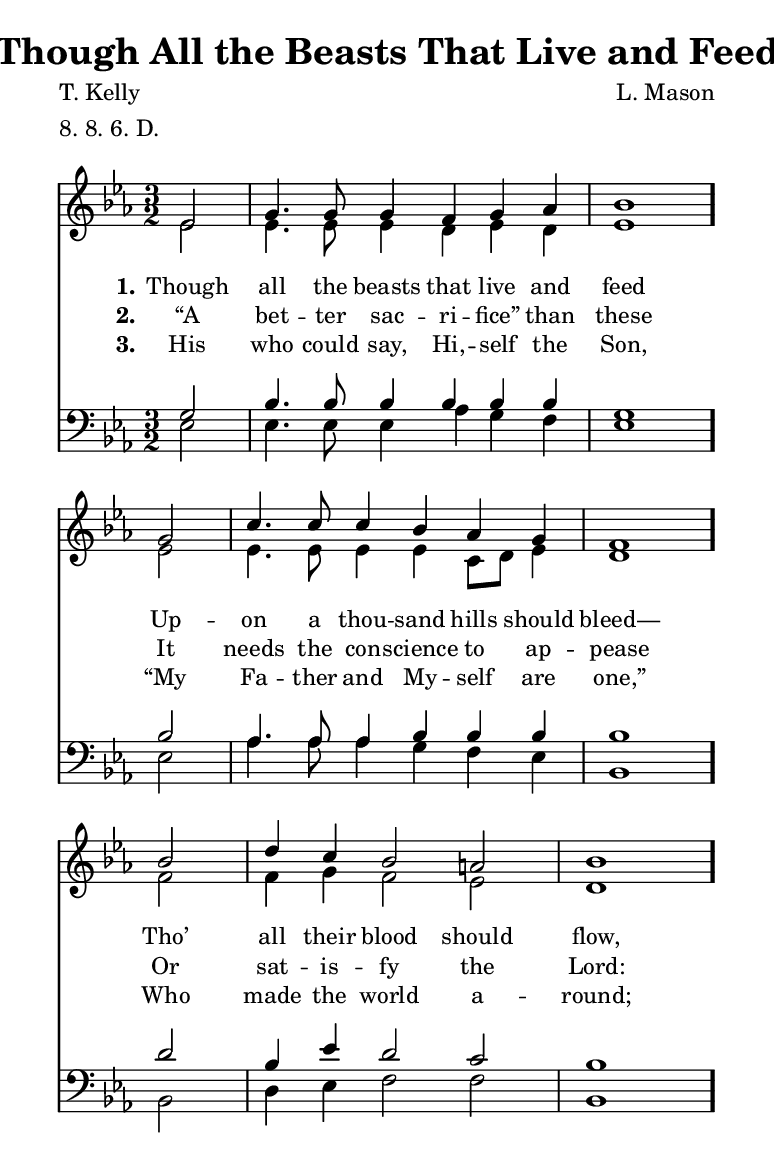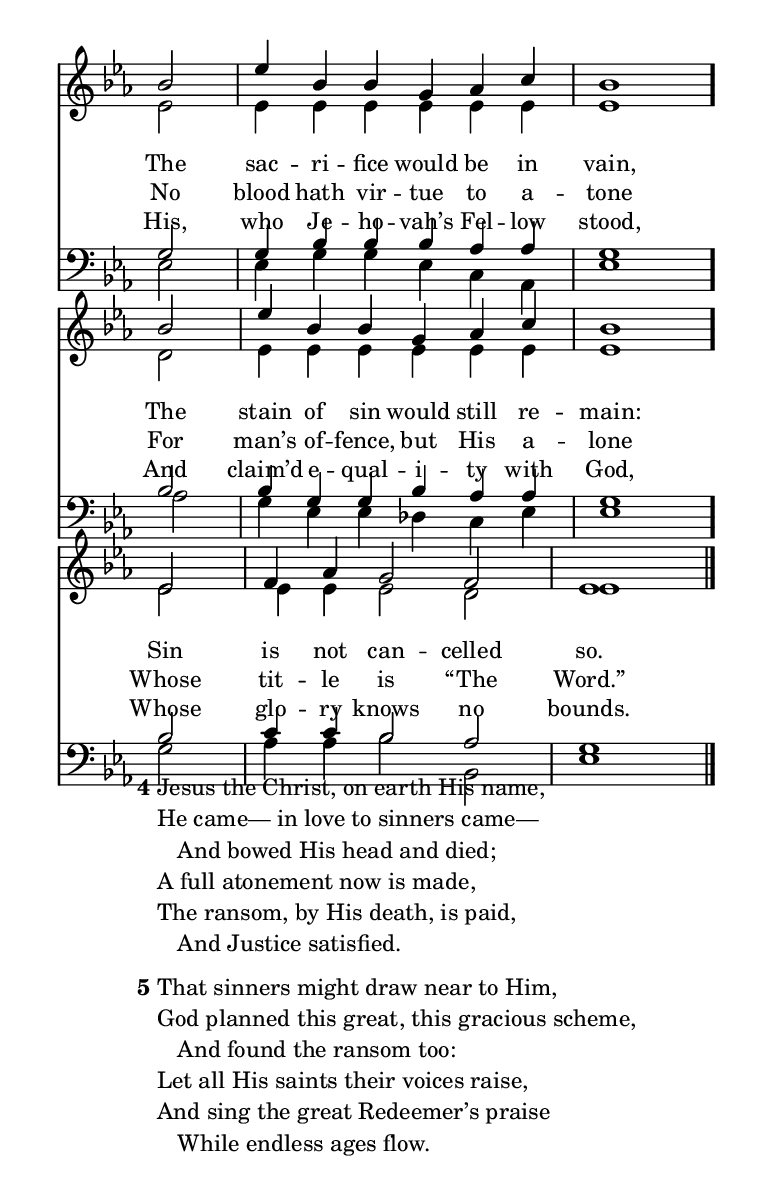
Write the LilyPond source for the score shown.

\include "common/global.ily"
\paper {
  \include "common/paper.ily"
  %ragged-bottom = ##t
  ragged-last-bottom = ##t
  systems-per-page = 3
  %page-count = ##f
}

\header{
  hymnnumber = "128"
  title = "Though All the Beasts That Live and Feed"
  tunename = "Meribah"
  meter = "8. 8. 6. D."
  poet = "T. Kelly"
  composer = "L. Mason"
  %copyright = ""
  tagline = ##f
}

% for fermata in MIDI
ta = { \tempo 2=60 }
tb = { \tempo 2=30 }

patternAA = { c2 | c4. c8 c4 c4 c4      c4 | c1 }
patternAB = { c2 | c4. c8 c4 c4 c8[ c8] c4 | c1 }

patternBA = { c2 | c4 c4 c2 c2 | c1 }

patternCA = { c2 | c4 c4 c4 c4 c4 c4 | c1 }

global = {
  \include "common/overrides.ily"
  \override Staff.TimeSignature.style = #'()
  \time 3/2
  \override Score.MetronomeMark.transparent = ##t % hide all fermata changes too
  \ta
  \key ees \major
  \partial 2
  \autoBeamOff
}

notesSoprano = {
\global
\relative c' {

  \changePitch \patternAA { ees | g g g f g aes | bes }
  \changePitch \patternAA { g | c c c bes aes g | f }
  \changePitch \patternBA { bes | d c bes a | bes }

  \changePitch \patternCA { bes | ees bes bes g aes c | bes }
  \changePitch \patternCA { bes | ees bes bes g aes c | bes }
  \changePitch \patternBA { ees, | f aes g f | ees }

  \bar "|."

}
}

notesAlto = {
\global
\relative e' {

  \changePitch \patternAA { ees | ees ees ees d ees d | ees }
  \changePitch \patternAB { ees | ees ees ees ees c d ees | d }
  \changePitch \patternBA { f | f g f ees | d }

  \changePitch \patternCA { ees | ees ees ees ees ees ees | ees }
  \changePitch \patternCA { d | ees ees ees ees ees ees | ees }
  \changePitch \patternBA { ees | ees ees ees d | ees }

}
}

notesTenor = {
\global
\relative a {

  \changePitch \patternAA { g | bes bes bes bes bes bes | g }
  \changePitch \patternAA { bes | aes aes aes bes bes bes | bes }
  \changePitch \patternBA { d bes ees d c | bes }

  \changePitch \patternCA { g | g bes bes bes aes aes | g }
  \changePitch \patternCA { bes | bes g g bes aes aes | g }
  \changePitch \patternBA { bes | c c bes aes | g }

}
}

notesBass = {
\global
\relative f {

  \changePitch \patternAA { ees | ees ees ees aes g f | ees }
  \changePitch \patternAA { ees | aes aes aes g f ees | bes }
  \changePitch \patternBA { bes | d ees f f | bes, }

  \changePitch \patternCA { ees | ees g g ees c aes | ees' }
  \changePitch \patternCA { aes | g ees ees des c ees | ees }
  \changePitch \patternBA { g | aes aes bes bes, | ees }

}
}

wordsA = \lyricmode {
\set stanza = "1."

Though all the beasts that live and feed \bar "."
Up -- on a thou -- sand hills should bleed— \bar "."
Tho’ all their blood should flow, \bar "."
The sac -- ri -- fice would be in vain, \bar "."
The stain of sin would still re -- main: \bar "."
Sin is not can -- celled so. \bar "."

}

wordsB = \lyricmode {
\set stanza = "2."

“A bet -- ter sac -- ri -- fice” than these
It needs the con -- science to ap -- pease
Or sat -- is -- fy the Lord:
No blood hath vir -- tue to a -- tone
For man’s of -- fence, but His a -- lone
Whose tit -- le is “The Word.”

}

wordsC = \lyricmode {
\set stanza = "3."

His who could say, Hi, -- self the Son,
“My Fa -- ther and My -- self are one,”
Who made the world a -- round;
His, who Je -- ho -- vah’s Fel -- low stood,
And claim’d e -- qual -- i -- ty with God,
Whose glo -- ry knows no bounds.

}

wordsD = \markuplist {

\line { Jesus the Christ, on earth His name, }
\line { He came— in love to sinners came— }
\line { { \hspace #2 } And bowed His head and died; }
\line { A full atonement now is made, }
\line { The ransom, by His death, is paid, }
\line { { \hspace #2 } And Justice satisfied. }

}

wordsE = \markuplist {

\line { That sinners might draw near to Him, }
\line { God planned this great, this gracious scheme, }
\line { { \hspace #2 } And found the ransom too: }
\line { Let all His saints their voices raise, }
\line { And sing the great Redeemer’s praise }
\line { { \hspace #2 } While endless ages flow. }

}

\score {
  \context ChoirStaff <<
    \context Staff = upper <<
      \set ChoirStaff.systemStartDelimiter = #'SystemStartBar
      \context Voice  = sopranos { \voiceOne << \notesSoprano >> }
      \context Voice  = altos { \voiceTwo << \notesAlto >> }
      \context Lyrics = one   \lyricsto sopranos \wordsA
      \context Lyrics = two   \lyricsto sopranos \wordsB
      \context Lyrics = three \lyricsto sopranos \wordsC
    >>
    \context Staff = men <<
      \clef bass
      \context Voice  = tenors { \voiceOne << \notesTenor >> }
      \context Voice  = basses { \voiceTwo << \notesBass >> }
    >>
  >>
  \layout {
    \include "common/layout.ily"
  }
  \midi{
    \include "common/midi.ily"
  }
}

\noPageBreak

\markup { \fill-line { \column {
  \line{ \bold 4 \column { \wordsD } } \combine \null \vspace #0.4
  \line{ \bold 5 \column { \wordsE } } \combine \null \vspace #0.4
} } }

\pageBreak

\version "2.18.0"  % necessary for upgrading to future LilyPond versions.

% vi:set et ts=2 sw=2 ai nocindent syntax=lilypond:
